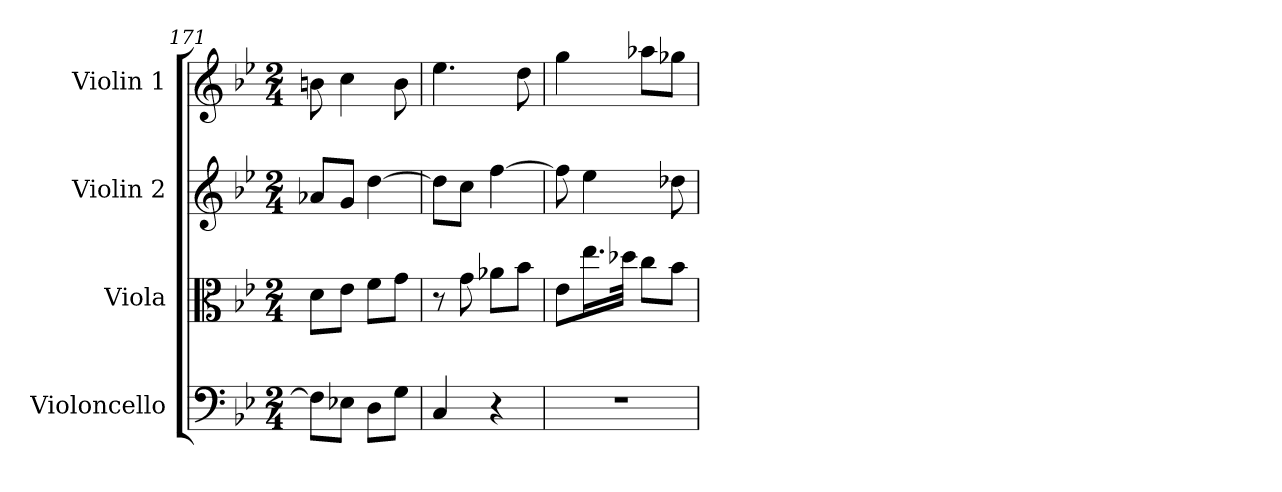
**kern	**kern	**kern	**kern
*part4	*part3	*part2	*part1
*staff4	*staff3	*staff2	*staff1
*I"Violoncello	*I"Viola	*I"Violin 2	*I"Violin 1
*I'Vc	*I'Vla	*I'Vln	*I'Vln
*clefF4	*clefC3	*clefG2	*clefG2
*k[b-e-]	*k[b-e-]	*k[b-e-]	*k[b-e-]
*M2/4	*M2/4	*M2/4	*M2/4
=171	=171	=171	=171
8F\L]	8d\L	8a-X/L	8bn\
8E-X\J	8e-\J	8g/J	4cc\
8D\L	8f\L	[4dd\	.
8G\J	8g\J	.	8b\
=172	=172	=172	=172
4C/	8r	8dd\L]	4.ee-\
.	8g\	8cc\J	.
4r	8a-X\L	[4ff\	.
.	8b-\J	.	8dd\
!!LO:LB:g=z
=173	=173	=173	=173
2r	8e-\L	8ff\]	4gg\
.	16.ee-\L	4ee-\	.
.	32dd-X\JJk	.	.
.	8cc\L	.	8aa-X\L
.	8b-\J	8dd-X\	8gg-X\J
=	=	=	=
*-	*-	*-	*-
